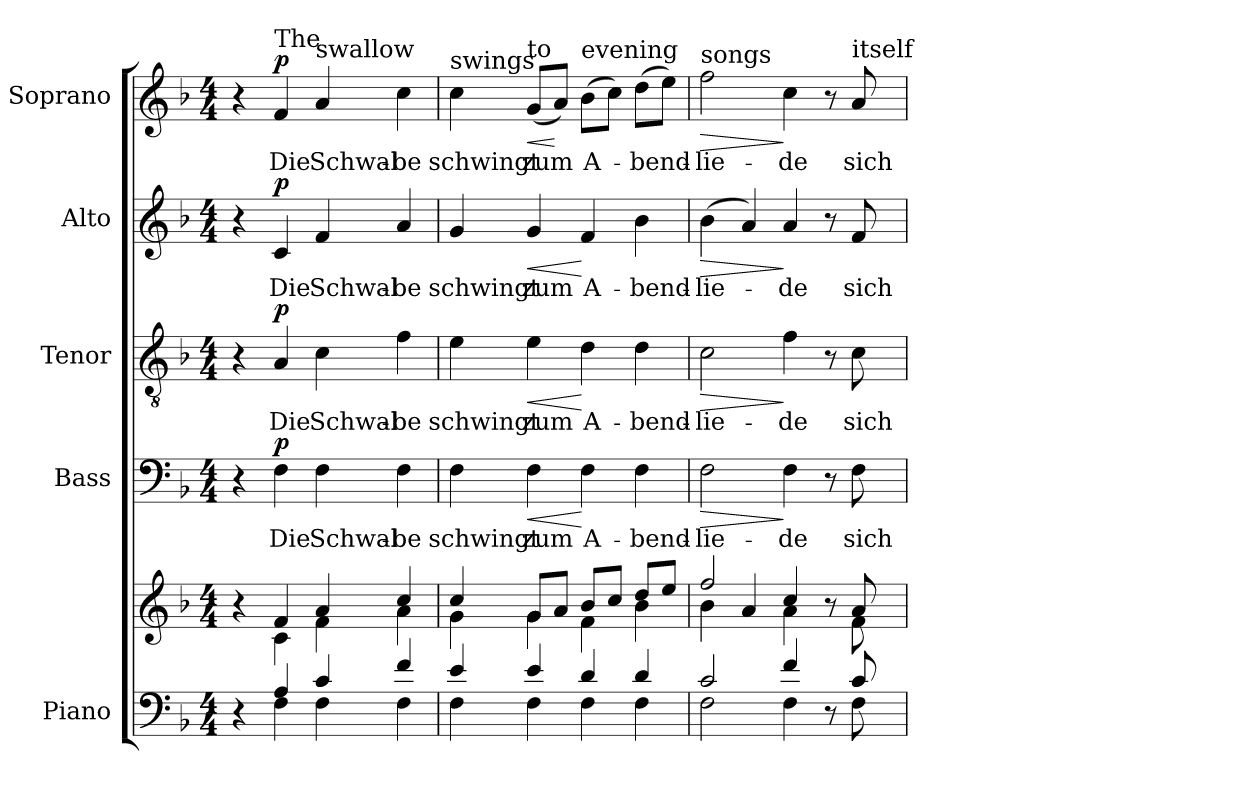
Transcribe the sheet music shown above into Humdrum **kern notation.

**kern	**kern	**kern	**text	**dynam	**kern	**text	**dynam	**kern	**text	**dynam	**kern	**text	**dynam
*part5	*part5	*part4	*part4	*part4	*part3	*part3	*part3	*part2	*part2	*part2	*part1	*part1	*part1
*staff6	*staff5	*staff4	*staff4	*staff4	*staff3	*staff3	*staff3	*staff2	*staff2	*staff2	*staff1	*staff1	*staff1
*I"Piano	*	*I"Bass	*	*	*I"Tenor	*	*	*I"Alto	*	*	*I"Soprano	*	*
*I'Pno.	*	*I'B.	*	*	*I'T.	*	*	*I'A.	*	*	*I'S.	*	*
!!LO:PB:g=z
*clefF4	*clefG2	*clefF4	*	*	*clefGv2	*	*	*clefG2	*	*	*clefG2	*	*
*	*	*	*	*	*ITrd7c12	*	*	*	*	*	*	*	*
*k[b-]	*k[b-]	*k[b-]	*	*	*k[b-]	*	*	*k[b-]	*	*	*k[b-]	*	*
*F:	*F:	*F:	*	*	*F:	*	*	*F:	*	*	*F:	*	*
*M4/4	*M4/4	*M4/4	*	*	*M4/4	*	*	*M4/4	*	*	*M4/4	*	*
*MM60	*MM60	*MM60	*	*	*MM60	*	*	*MM60	*	*	*MM60	*	*
=1	=1	=1	=1	=1	=1	=1	=1	=1	=1	=1	=1	=1	=1
*^	*^	*	*	*	*	*	*	*	*	*	*	*	*
4r	4ryy	4r	4ryy	4r	.	.	4r	.	.	4r	.	.	4r	.	.
!	!	!	!	!	!LO:LY:b:color=#000000	!	!	!	!	!	!	!	!	!	!
!	!	!	!	!	!	!	!	!LO:LY:b:color=#000000	!	!	!	!	!	!	!
!	!	!	!	!	!	!	!	!	!	!	!LO:LY:b:color=#000000	!	!	!	!
!	!	!	!	!	!	!	!	!	!	!	!	!	!LO:TX:a:t=The	!	!
!	!	!	!	!	!	!	!	!	!	!	!	!	!	!LO:LY:b:color=#000000	!
4Ai/	4Fi\	4fi/	4ci\	4Fi\	Die	p	4AAi/	Die	p	4ci/	Die	p	4fi/	Die	p
!	!	!	!	!	!LO:LY:b:color=#000000	!	!	!	!	!	!	!	!	!	!
!	!	!	!	!	!	!	!	!LO:LY:b:color=#000000	!	!	!	!	!	!	!
!	!	!	!	!	!	!	!	!	!	!	!LO:LY:b:color=#000000	!	!	!	!
!	!	!	!	!	!	!	!	!	!	!	!	!	!LO:TX:a:t=swallow	!	!
!	!	!	!	!	!	!	!	!	!	!	!	!	!	!LO:LY:b:color=#000000	!
4ci/	4Fi\	4ai/	4fi\	4Fi\	Schwal-	.	4Ci\	Schwal-	.	4fi/	Schwal-	.	4ai/	Schwal-	.
!	!	!	!	!	!LO:LY:b:color=#000000	!	!	!	!	!	!	!	!	!	!
!	!	!	!	!	!	!	!	!LO:LY:b:color=#000000	!	!	!	!	!	!	!
!	!	!	!	!	!	!	!	!	!	!	!LO:LY:b:color=#000000	!	!	!	!
!	!	!	!	!	!	!	!	!	!	!	!	!	!	!LO:LY:b:color=#000000	!
4fi/	4Fi\	4cci/	4ai\	4Fi\	-be	.	4Fi\	-be	.	4ai/	-be	.	4cci\	-be	.
=2	=2	=2	=2	=2	=2	=2	=2	=2	=2	=2	=2	=2	=2	=2	=2
!	!	!	!	!	!LO:LY:b:color=#000000	!	!	!	!	!	!	!	!	!	!
!	!	!	!	!	!	!	!	!LO:LY:b:color=#000000	!	!	!	!	!	!	!
!	!	!	!	!	!	!	!	!	!	!	!LO:LY:b:color=#000000	!	!	!	!
!	!	!	!	!	!	!	!	!	!	!	!	!	!LO:TX:a:t=swings	!	!
!	!	!	!	!	!	!	!	!	!	!	!	!	!	!LO:LY:b:color=#000000	!
4ei/	4Fi\	4cci/	4gi\	4Fi\	schwingt	.	4Ei\	schwingt	.	4gi/	schwingt	.	4cci\	schwingt	.
!	!	!	!	!	!LO:LY:b:color=#000000	!LO:HP:b	!	!	!	!	!	!	!	!	!
!	!	!	!	!	!	!	!	!LO:LY:b:color=#000000	!LO:HP:b	!	!	!	!	!	!
!	!	!	!	!	!	!	!	!	!	!	!LO:LY:b:color=#000000	!LO:HP:b	!	!	!
!	!	!	!	!	!	!	!	!	!	!	!	!	!LO:TX:a:t=to	!	!
!	!	!	!	!	!	!	!	!	!	!	!	!	!	!LO:LY:b:color=#000000	!LO:HP:b
4ei/	4Fi\	8gi/L	4gi\	4Fi\	zum	<	4Ei\	zum	<	4gi/	zum	<	(8gi/L	zum	<
.	.	8ai/J	.	.	.	.	.	.	.	.	.	.	8ai/J)	.	[
!	!	!	!	!	!LO:LY:b:color=#000000	!	!	!	!	!	!	!	!	!	!
!	!	!	!	!	!	!	!	!LO:LY:b:color=#000000	!	!	!	!	!	!	!
!	!	!	!	!	!	!	!	!	!	!	!LO:LY:b:color=#000000	!	!	!	!
!	!	!	!	!	!	!	!	!	!	!	!	!	!LO:TX:a:t=evening	!	!
!	!	!	!	!	!	!	!	!	!	!	!	!	!	!LO:LY:b:color=#000000	!
4di/	4Fi\	8b-i/L	4fi\	4Fi\	A-	[	4Di\	A-	[	4fi/	A-	[	(8b-i\L	A-	.
.	.	8cci/J	.	.	.	.	.	.	.	.	.	.	8cci\J)	.	.
!	!	!	!	!	!LO:LY:b:color=#000000	!	!	!	!	!	!	!	!	!	!
!	!	!	!	!	!	!	!	!LO:LY:b:color=#000000	!	!	!	!	!	!	!
!	!	!	!	!	!	!	!	!	!	!	!LO:LY:b:color=#000000	!	!	!	!
!	!	!	!	!	!	!	!	!	!	!	!	!	!	!LO:LY:b:color=#000000	!
4di/	4Fi\	8ddi/L	4b-i\	4Fi\	-bend-	.	4Di\	-bend-	.	4b-i\	-bend-	.	(8ddi\L	-bend-	.
.	.	8eei/J	.	.	.	.	.	.	.	.	.	.	8eei\J)	.	.
=3	=3	=3	=3	=3	=3	=3	=3	=3	=3	=3	=3	=3	=3	=3	=3
!	!	!	!	!	!LO:LY:b:color=#000000	!LO:HP:b	!	!	!	!	!	!	!	!	!
!	!	!	!	!	!	!	!	!LO:LY:b:color=#000000	!LO:HP:b	!	!	!	!	!	!
!	!	!	!	!	!	!	!	!	!	!	!LO:LY:b:color=#000000	!LO:HP:b	!	!	!
!	!	!	!	!	!	!	!	!	!	!	!	!	!LO:TX:a:t=songs	!	!
!	!	!	!	!	!	!	!	!	!	!	!	!	!	!LO:LY:b:color=#000000	!LO:HP:b
2ci/	2Fi\	2ffi/	4b-i\	2Fi\	-lie-	>	2Ci\	-lie-	>	(4b-i\	-lie-	>	2ffi\	-lie-	>
.	.	.	4ai/	.	.	.	.	.	.	4ai/)	.	.	.	.	.
!	!	!	!	!	!LO:LY:b:color=#000000	!	!	!	!	!	!	!	!	!	!
!	!	!	!	!	!	!	!	!LO:LY:b:color=#000000	!	!	!	!	!	!	!
!	!	!	!	!	!	!	!	!	!	!	!LO:LY:b:color=#000000	!	!	!	!
!	!	!	!	!	!	!	!	!	!	!	!	!	!	!LO:LY:b:color=#000000	!
4fi/	4Fi\	4cci/	4ai\	4Fi\	-de	]	4Fi\	-de	]	4ai/	-de	]	4cci\	-de	]
8r	8ryy	8r	8ryy	8r	.	.	8r	.	.	8r	.	.	8r	.	.
!	!	!	!	!	!LO:LY:b:color=#000000	!	!	!	!	!	!	!	!	!	!
!	!	!	!	!	!	!	!	!LO:LY:b:color=#000000	!	!	!	!	!	!	!
!	!	!	!	!	!	!	!	!	!	!	!LO:LY:b:color=#000000	!	!	!	!
!	!	!	!	!	!	!	!	!	!	!	!	!	!LO:TX:a:t=itself	!	!
!	!	!	!	!	!	!	!	!	!	!	!	!	!	!LO:LY:b:color=#000000	!
8ci/	8Fi\	8ai/	8fi\	8Fi\	sich	.	8Ci\	sich	.	8fi/	sich	.	8ai/	sich	.
*v	*v	*	*	*	*	*	*	*	*	*	*	*	*	*	*
*	*v	*v	*	*	*	*	*	*	*	*	*	*	*	*
=	=	=	=	=	=	=	=	=	=	=	=	=	=
*-	*-	*-	*-	*-	*-	*-	*-	*-	*-	*-	*-	*-	*-
